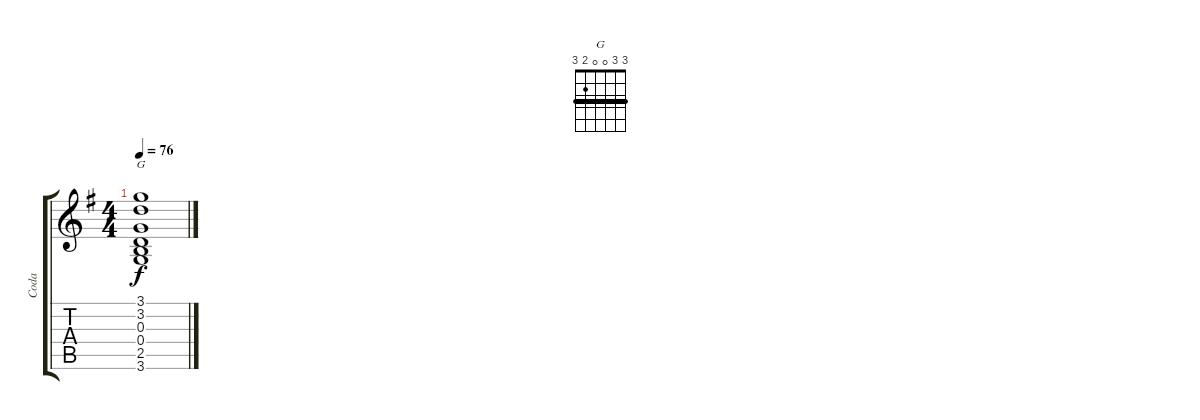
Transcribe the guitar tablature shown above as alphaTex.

\track ("Coda" "Coda") {instrument acousticguitarnylon}
\staff {score tabs}
\tuning (E4 B3 G3 D3 A2 E2) {hide}
\chord ("G" 3 3 0 0 2 3) {barre 3}
\ts (4 4)
\tempo 76
\clef g2
\ks g
(3.1 3.2 0.3 0.4 2.5 3.6).1{ch "G" dy f}
